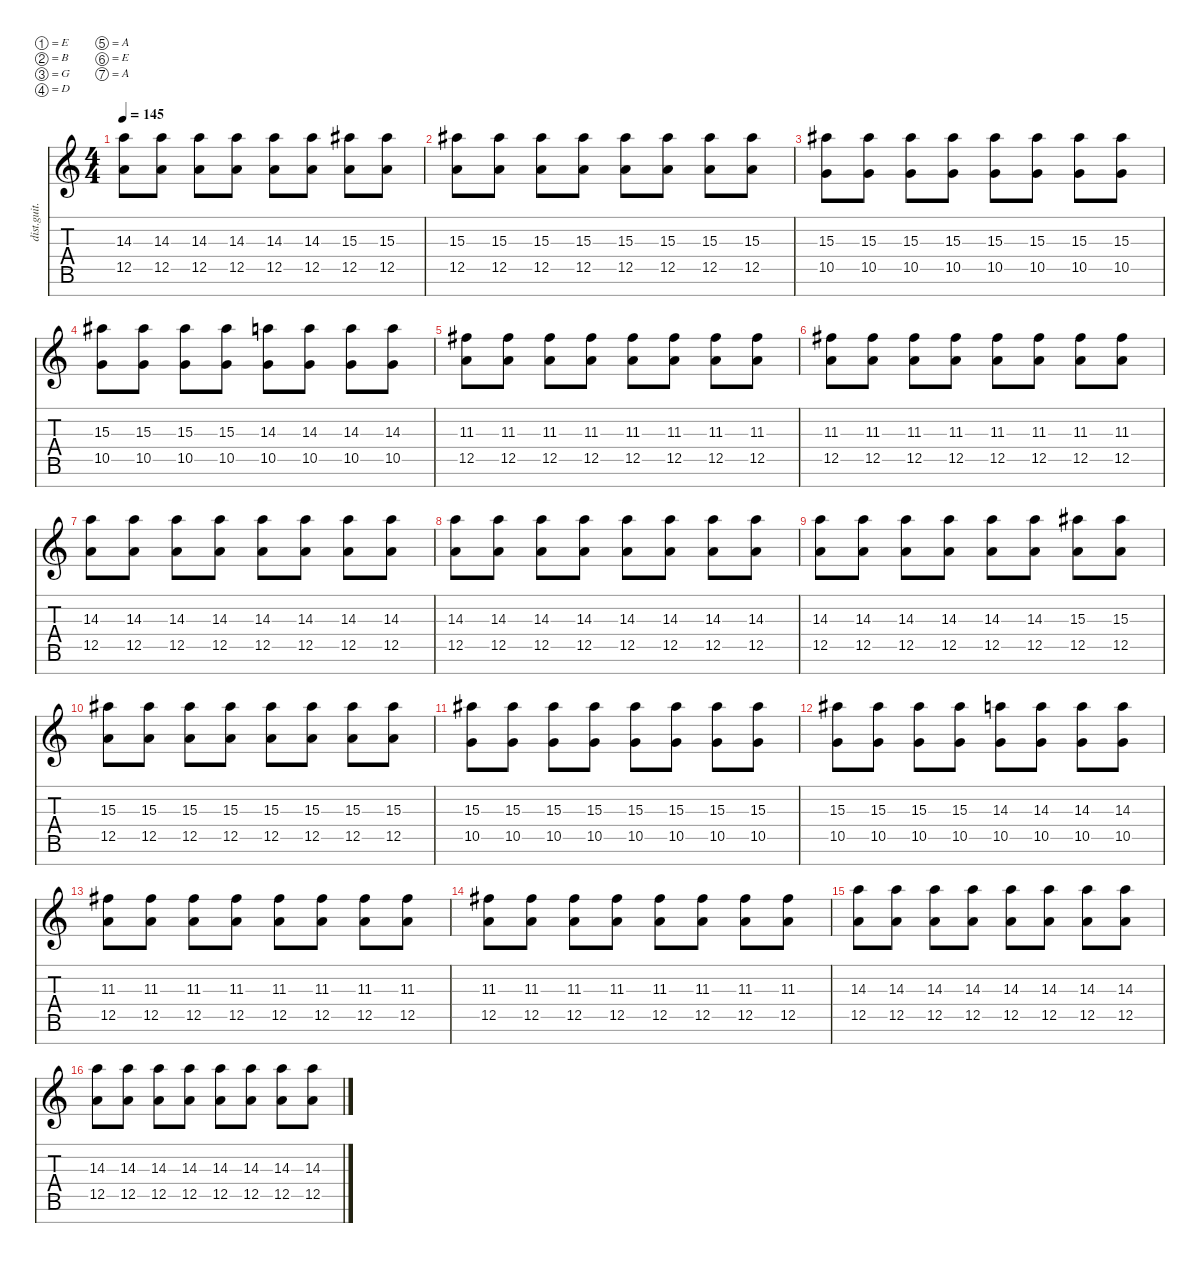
\defaultSystemsLayout 4
\hideDynamics
\bracketExtendMode nobrackets
\track ("Distortion Guitar - Zoli" "dist.guit.") {instrument distortionguitar}
\staff {score tabs}
\tuning (E4 B3 G3 D3 A2 E2 A1)
\ts (4 4)
\tempo 145
\clef g2
\ks c
(12.5 14.3).8{dy ff} (12.5 14.3).8 (12.5 14.3).8 (12.5 14.3).8 (12.5 14.3).8 (12.5 14.3).8 (12.5 15.3{acc #}).8 (12.5 15.3{acc #}).8 |
(12.5 15.3{acc #}).8 (12.5 15.3{acc #}).8 (12.5 15.3{acc #}).8 (12.5 15.3{acc #}).8 (12.5 15.3{acc #}).8 (12.5 15.3{acc #}).8 (12.5 15.3{acc #}).8 (12.5 15.3{acc #}).8 |
(10.5 15.3{acc #}).8 (10.5 15.3{acc #}).8 (10.5 15.3{acc #}).8 (10.5 15.3{acc #}).8 (10.5 15.3{acc #}).8 (10.5 15.3{acc #}).8 (10.5 15.3{acc #}).8 (10.5 15.3{acc #}).8 |
(10.5 15.3{acc #}).8 (10.5 15.3{acc #}).8 (10.5 15.3{acc #}).8 (10.5 15.3{acc #}).8 (10.5 14.3).8 (10.5 14.3).8 (10.5 14.3).8 (10.5 14.3).8 |
(12.5 11.3{acc #}).8 (12.5 11.3{acc #}).8 (12.5 11.3{acc #}).8 (12.5 11.3{acc #}).8 (12.5 11.3{acc #}).8 (12.5 11.3{acc #}).8 (12.5 11.3{acc #}).8 (12.5 11.3{acc #}).8 |
(12.5 11.3{acc #}).8 (12.5 11.3{acc #}).8 (12.5 11.3{acc #}).8 (12.5 11.3{acc #}).8 (12.5 11.3{acc #}).8 (12.5 11.3{acc #}).8 (12.5 11.3{acc #}).8 (12.5 11.3{acc #}).8 |
(12.5 14.3).8 (12.5 14.3).8 (12.5 14.3).8 (12.5 14.3).8 (12.5 14.3).8 (12.5 14.3).8 (12.5 14.3).8 (12.5 14.3).8 |
(12.5 14.3).8 (12.5 14.3).8 (12.5 14.3).8 (12.5 14.3).8 (12.5 14.3).8 (12.5 14.3).8 (12.5 14.3).8 (12.5 14.3).8 |
(12.5 14.3).8 (12.5 14.3).8 (12.5 14.3).8 (12.5 14.3).8 (12.5 14.3).8 (12.5 14.3).8 (12.5 15.3{acc #}).8 (12.5 15.3{acc #}).8 |
(12.5 15.3{acc #}).8 (12.5 15.3{acc #}).8 (12.5 15.3{acc #}).8 (12.5 15.3{acc #}).8 (12.5 15.3{acc #}).8 (12.5 15.3{acc #}).8 (12.5 15.3{acc #}).8 (12.5 15.3{acc #}).8 |
(10.5 15.3{acc #}).8 (10.5 15.3{acc #}).8 (10.5 15.3{acc #}).8 (10.5 15.3{acc #}).8 (10.5 15.3{acc #}).8 (10.5 15.3{acc #}).8 (10.5 15.3{acc #}).8 (10.5 15.3{acc #}).8 |
(10.5 15.3{acc #}).8 (10.5 15.3{acc #}).8 (10.5 15.3{acc #}).8 (10.5 15.3{acc #}).8 (10.5 14.3).8 (10.5 14.3).8 (10.5 14.3).8 (10.5 14.3).8 |
(12.5 11.3{acc #}).8 (12.5 11.3{acc #}).8 (12.5 11.3{acc #}).8 (12.5 11.3{acc #}).8 (12.5 11.3{acc #}).8 (12.5 11.3{acc #}).8 (12.5 11.3{acc #}).8 (12.5 11.3{acc #}).8 |
(12.5 11.3{acc #}).8 (12.5 11.3{acc #}).8 (12.5 11.3{acc #}).8 (12.5 11.3{acc #}).8 (12.5 11.3{acc #}).8 (12.5 11.3{acc #}).8 (12.5 11.3{acc #}).8 (12.5 11.3{acc #}).8 |
(12.5 14.3).8 (12.5 14.3).8 (12.5 14.3).8 (12.5 14.3).8 (12.5 14.3).8 (12.5 14.3).8 (12.5 14.3).8 (12.5 14.3).8 |
(12.5 14.3).8{beam Down} (12.5 14.3).8{beam Down} (12.5 14.3).8{beam Down} (12.5 14.3).8{beam Down} (12.5 14.3).8{beam Down} (12.5 14.3).8{beam Down} (12.5 14.3).8{beam Down} (12.5 14.3).8{beam Down}
